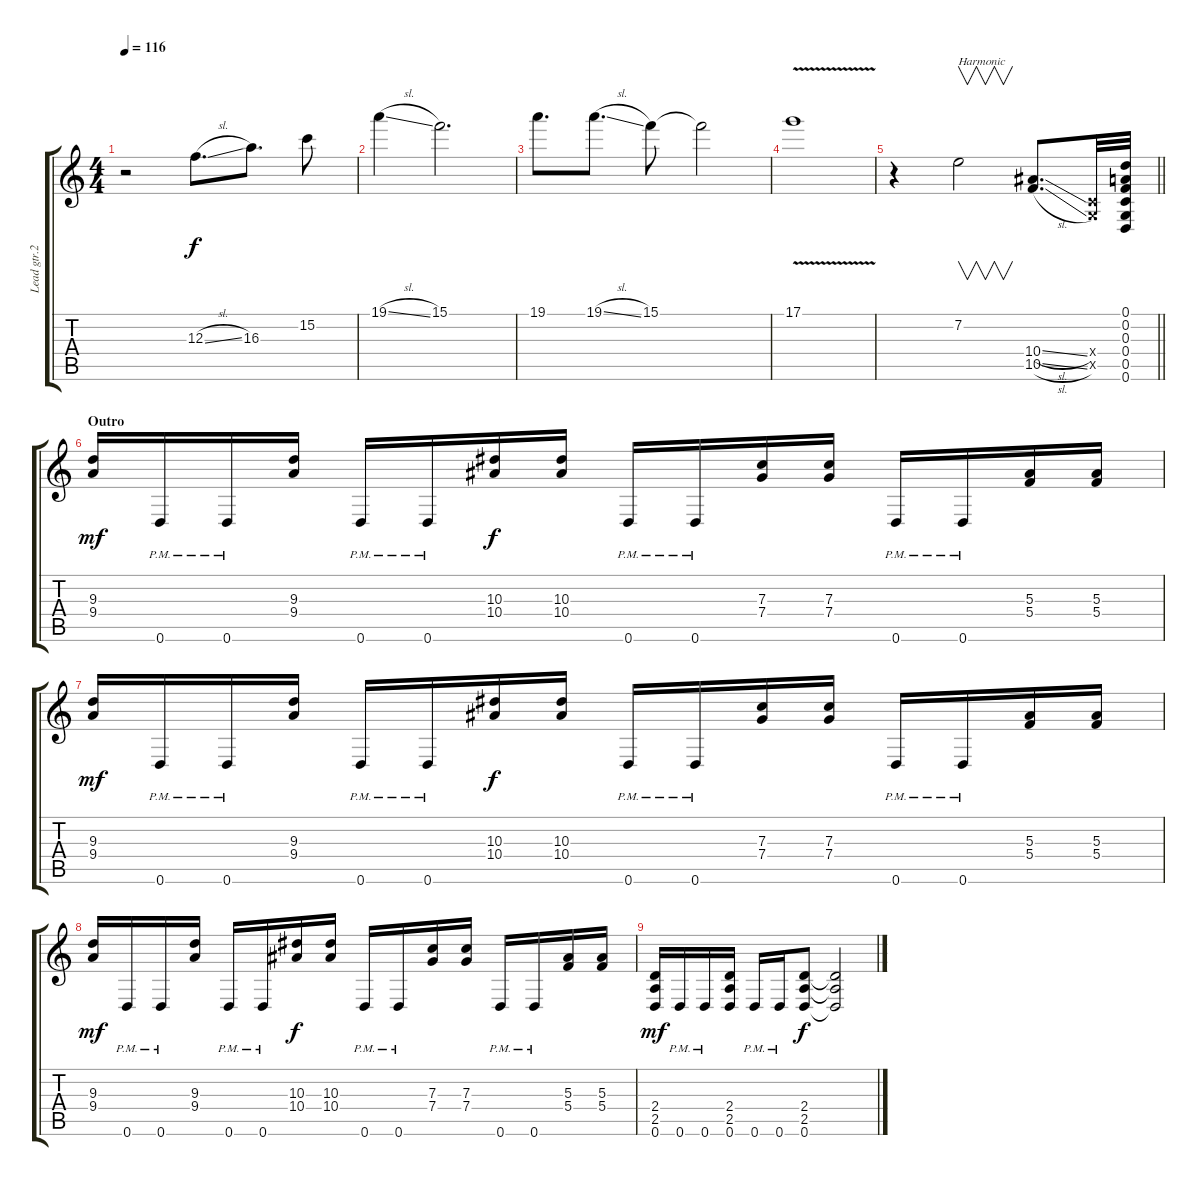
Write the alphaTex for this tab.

\track ("Lead gtr.2" "Lead gtr.2") {instrument distortionguitar}
\staff {score tabs}
\tuning (D4 A3 F3 C3 G2 D2) {hide}
\ts (4 4)
\tempo 116
\clef g2
\ks c
r.2{dy f} 12.3{sl}.8{d volume 9 balance 8} 16.3.8{d} 15.2.8 |
19.1{sl}.4 15.1.2{d} |
19.1.8{d} 19.1{sl}.8{d} 15.1.8 15.1{t}.2 |
17.1{v}.1 |
\barLineRight lightlight
r.4 7.2.2{v txt "Harmonic" volume 11 instrument guitarharmonics} (10.4{sl} 10.5{sl}).8{d volume 9 instrument distortionguitar} (0.4{x} 0.5{x}).32 (0.1 0.2 0.3 0.4 0.5 0.6).32{volume 0} |
\section ("" "Outro")
(9.3 9.4).16{dy mf volume 16 balance 14} 0.6{pm}.16 0.6{pm}.16 (9.3 9.4).16 0.6{pm}.16 0.6{pm}.16 (10.3 10.4).16{dy f} (10.3 10.4).16 0.6{pm}.16 0.6{pm}.16 (7.3 7.4).16 (7.3 7.4).16 0.6{pm}.16 0.6{pm}.16 (5.3 5.4).16 (5.3 5.4).16 |
(9.3 9.4).16{dy mf} 0.6{pm}.16 0.6{pm}.16 (9.3 9.4).16 0.6{pm}.16 0.6{pm}.16 (10.3 10.4).16{dy f} (10.3 10.4).16 0.6{pm}.16 0.6{pm}.16 (7.3 7.4).16 (7.3 7.4).16 0.6{pm}.16 0.6{pm}.16 (5.3 5.4).16 (5.3 5.4).16 |
(9.3 9.4).16{dy mf} 0.6{pm}.16 0.6{pm}.16 (9.3 9.4).16 0.6{pm}.16 0.6{pm}.16 (10.3 10.4).16{dy f} (10.3 10.4).16 0.6{pm}.16 0.6{pm}.16 (7.3 7.4).16 (7.3 7.4).16 0.6{pm}.16 0.6{pm}.16 (5.3 5.4).16 (5.3 5.4).16 |
(2.4 2.5 0.6).16{dy mf} 0.6{pm}.16 0.6{pm}.16 (2.4 2.5 0.6).16 0.6{pm}.16 0.6{pm}.16 (2.4 2.5 0.6).8{dy f} (2.4{t} 2.5{t} 0.6{t}).2
